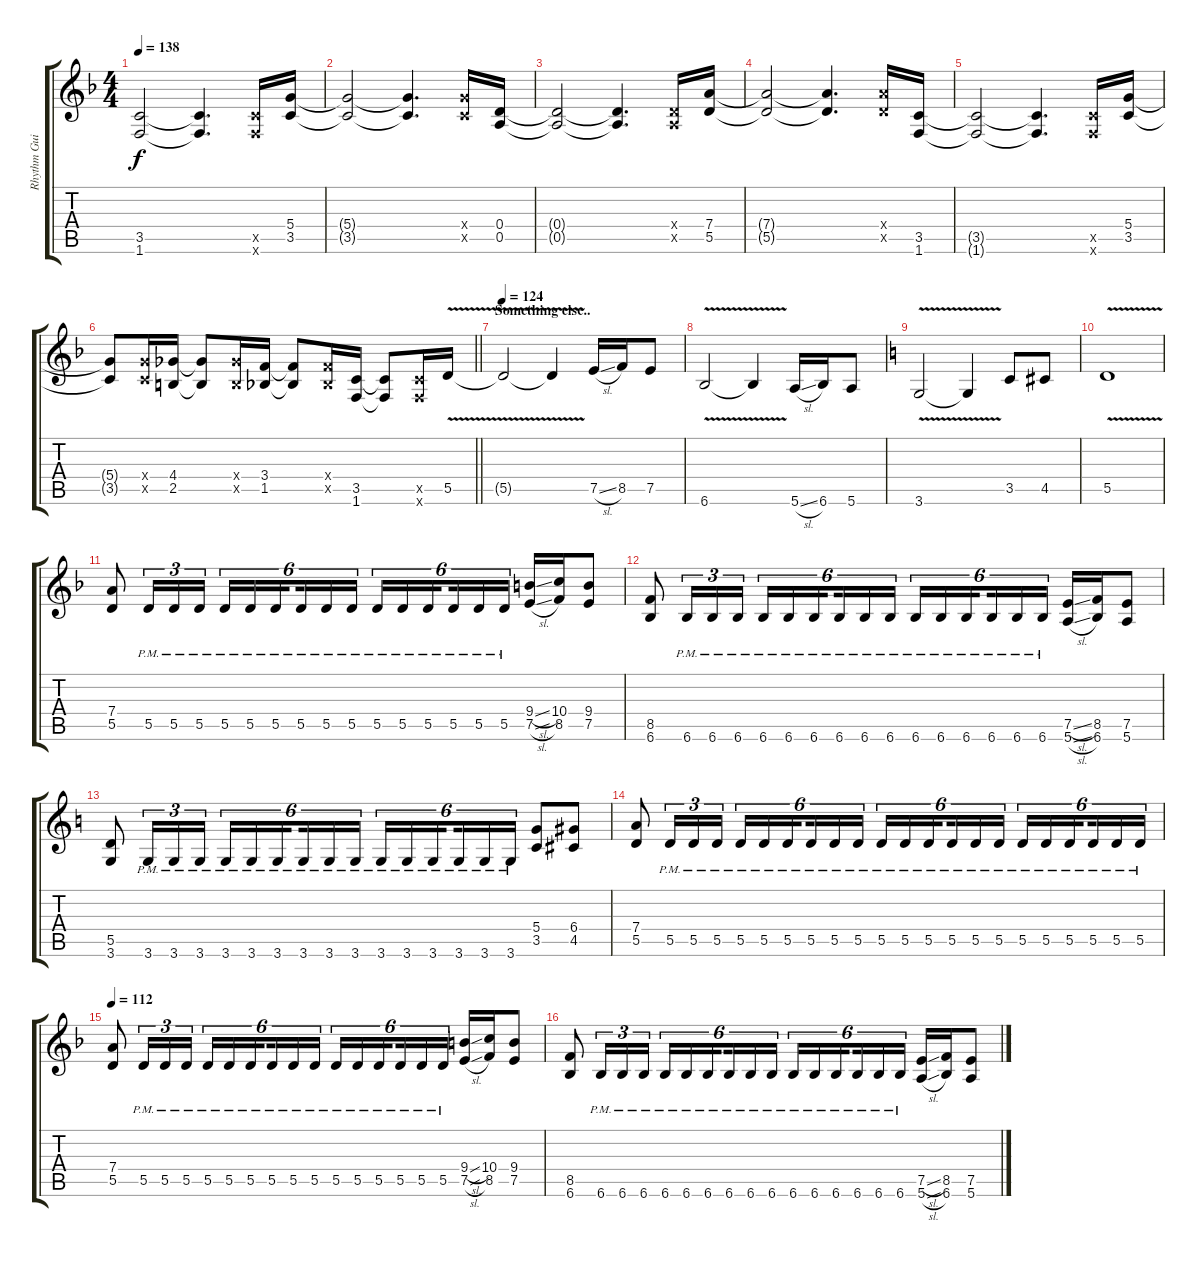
\track ("Rhythm Guitar (Mustaine)" "Rhythm Gui") {instrument distortionguitar}
\staff {score tabs}
\tuning (E4 B3 G3 D3 A2 E2) {hide}
\ts (4 4)
\tempo 138
\clef g2
\ks f
(3.5{t} 1.6{t}).2{dy f} (3.5{t} 1.6{t}).4{d} (3.5{x} 1.6{x}).16 (5.4 3.5).16 |
(5.4{t} 3.5{t}).2 (5.4{t} 3.5{t}).4{d} (5.4{x} 3.5{x}).16 (0.4 0.5).16 |
(0.4{t} 0.5{t}).2 (0.4{t} 0.5{t}).4{d} (0.4{x} 0.5{x}).16 (7.4 5.5).16 |
(7.4{t} 5.5{t}).2 (7.4{t} 5.5{t}).4{d} (7.4{x} 5.5{x}).16 (3.5 1.6).16 |
(3.5{t} 1.6{t}).2 (3.5{t} 1.6{t}).4{d} (3.5{x} 1.6{x}).16 (5.4 3.5).16 |
\barLineRight lightlight
(5.4{t} 3.5{t}).8 (5.4{x} 3.5{x}).16 (4.4 2.5).16 (4.4{t} 2.5{t}).8 (4.4{x} 2.5{x}).16 (3.4 1.5).16 (3.4{t} 1.5{t}).8 (3.4{x} 1.5{x}).16 (3.5 1.6).16 (3.5{t} 1.6{t}).8 (3.5{x} 1.6{x}).16 5.5{v}.16 |
\section ("" "Something else..")
\tempo 124
5.5{v t}.2 5.5{v t}.4 7.5{sl}.16 8.5.16 7.5.8 |
6.6{v}.2 6.6{v t}.4 5.6{sl}.16 6.6.16 5.6.8 |
\ks c
3.6{v}.2 3.6{v t}.4 3.5.8 4.5.8 |
5.5{v}.1 |
\ks f
(7.4 5.5).8 5.5{pm}.16{tu (3 2)} 5.5{pm}.16{tu (3 2)} 5.5{pm}.16{tu (3 2)} 5.5{pm}.16{tu (6 4)} 5.5{pm}.16{tu (6 4)} 5.5{pm}.16{tu (6 4) beam splitsecondary} 5.5{pm}.16{tu (6 4)} 5.5{pm}.16{tu (6 4)} 5.5{pm}.16{tu (6 4)} 5.5{pm}.16{tu (6 4)} 5.5{pm}.16{tu (6 4)} 5.5{pm}.16{tu (6 4) beam splitsecondary} 5.5{pm}.16{tu (6 4)} 5.5{pm}.16{tu (6 4)} 5.5{pm}.16{tu (6 4)} (9.4{sl} 7.5{sl}).16 (10.4 8.5).16 (9.4 7.5).8 |
(8.5 6.6).8 6.6{pm}.16{tu (3 2)} 6.6{pm}.16{tu (3 2)} 6.6{pm}.16{tu (3 2)} 6.6{pm}.16{tu (6 4)} 6.6{pm}.16{tu (6 4)} 6.6{pm}.16{tu (6 4) beam splitsecondary} 6.6{pm}.16{tu (6 4)} 6.6{pm}.16{tu (6 4)} 6.6{pm}.16{tu (6 4)} 6.6{pm}.16{tu (6 4)} 6.6{pm}.16{tu (6 4)} 6.6{pm}.16{tu (6 4) beam splitsecondary} 6.6{pm}.16{tu (6 4)} 6.6{pm}.16{tu (6 4)} 6.6{pm}.16{tu (6 4)} (7.5{sl} 5.6{sl}).16 (8.5 6.6).16 (7.5 5.6).8 |
\ks c
(5.5 3.6).8 3.6{pm}.16{tu (3 2)} 3.6{pm}.16{tu (3 2)} 3.6{pm}.16{tu (3 2)} 3.6{pm}.16{tu (6 4)} 3.6{pm}.16{tu (6 4)} 3.6{pm}.16{tu (6 4) beam splitsecondary} 3.6{pm}.16{tu (6 4)} 3.6{pm}.16{tu (6 4)} 3.6{pm}.16{tu (6 4)} 3.6{pm}.16{tu (6 4)} 3.6{pm}.16{tu (6 4)} 3.6{pm}.16{tu (6 4) beam splitsecondary} 3.6{pm}.16{tu (6 4)} 3.6{pm}.16{tu (6 4)} 3.6{pm}.16{tu (6 4)} (5.4 3.5).8 (6.4 4.5).8 |
(7.4 5.5).8 5.5{pm}.16{tu (3 2)} 5.5{pm}.16{tu (3 2)} 5.5{pm}.16{tu (3 2)} 5.5{pm}.16{tu (6 4)} 5.5{pm}.16{tu (6 4)} 5.5{pm}.16{tu (6 4) beam splitsecondary} 5.5{pm}.16{tu (6 4)} 5.5{pm}.16{tu (6 4)} 5.5{pm}.16{tu (6 4)} 5.5{pm}.16{tu (6 4)} 5.5{pm}.16{tu (6 4)} 5.5{pm}.16{tu (6 4) beam splitsecondary} 5.5{pm}.16{tu (6 4)} 5.5{pm}.16{tu (6 4)} 5.5{pm}.16{tu (6 4)} 5.5{pm}.16{tu (6 4)} 5.5{pm}.16{tu (6 4)} 5.5{pm}.16{tu (6 4) beam splitsecondary} 5.5{pm}.16{tu (6 4)} 5.5{pm}.16{tu (6 4)} 5.5{pm}.16{tu (6 4)} |
\tempo 112
\ks f
(7.4 5.5).8 5.5{pm}.16{tu (3 2)} 5.5{pm}.16{tu (3 2)} 5.5{pm}.16{tu (3 2)} 5.5{pm}.16{tu (6 4)} 5.5{pm}.16{tu (6 4)} 5.5{pm}.16{tu (6 4) beam splitsecondary} 5.5{pm}.16{tu (6 4)} 5.5{pm}.16{tu (6 4)} 5.5{pm}.16{tu (6 4)} 5.5{pm}.16{tu (6 4)} 5.5{pm}.16{tu (6 4)} 5.5{pm}.16{tu (6 4) beam splitsecondary} 5.5{pm}.16{tu (6 4)} 5.5{pm}.16{tu (6 4)} 5.5{pm}.16{tu (6 4)} (9.4{sl} 7.5{sl}).16 (10.4 8.5).16 (9.4 7.5).8 |
(8.5 6.6).8 6.6{pm}.16{tu (3 2)} 6.6{pm}.16{tu (3 2)} 6.6{pm}.16{tu (3 2)} 6.6{pm}.16{tu (6 4)} 6.6{pm}.16{tu (6 4)} 6.6{pm}.16{tu (6 4) beam splitsecondary} 6.6{pm}.16{tu (6 4)} 6.6{pm}.16{tu (6 4)} 6.6{pm}.16{tu (6 4)} 6.6{pm}.16{tu (6 4)} 6.6{pm}.16{tu (6 4)} 6.6{pm}.16{tu (6 4) beam splitsecondary} 6.6{pm}.16{tu (6 4)} 6.6{pm}.16{tu (6 4)} 6.6{pm}.16{tu (6 4)} (7.5{sl} 5.6{sl}).16 (8.5 6.6).16 (7.5 5.6).8
